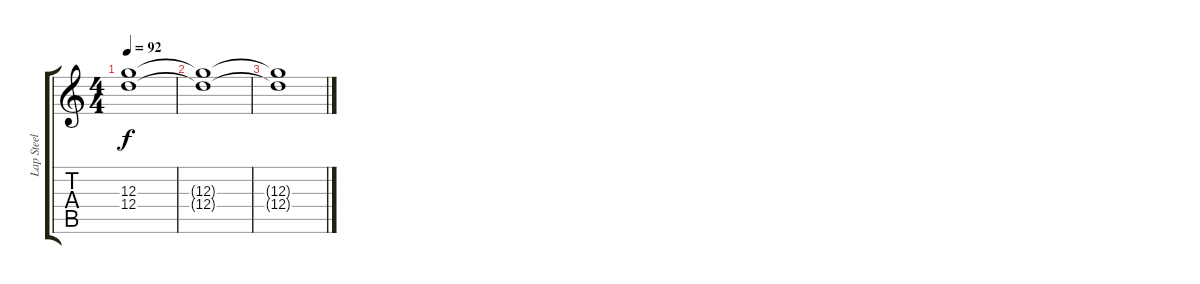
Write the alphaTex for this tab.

\track ("Lap Steel Guitar (David Gilmour)" "Lap Steel ") {instrument overdrivenguitar}
\staff {score tabs}
\tuning (E4 B3 G3 D3 A2 E2) {hide}
\ts (4 4)
\tempo 92
\clef g2
\ks c
(12.3 12.4).1{dy f} |
(12.3{t} 12.4{t}).1 |
(12.3{t} 12.4{t}).1
